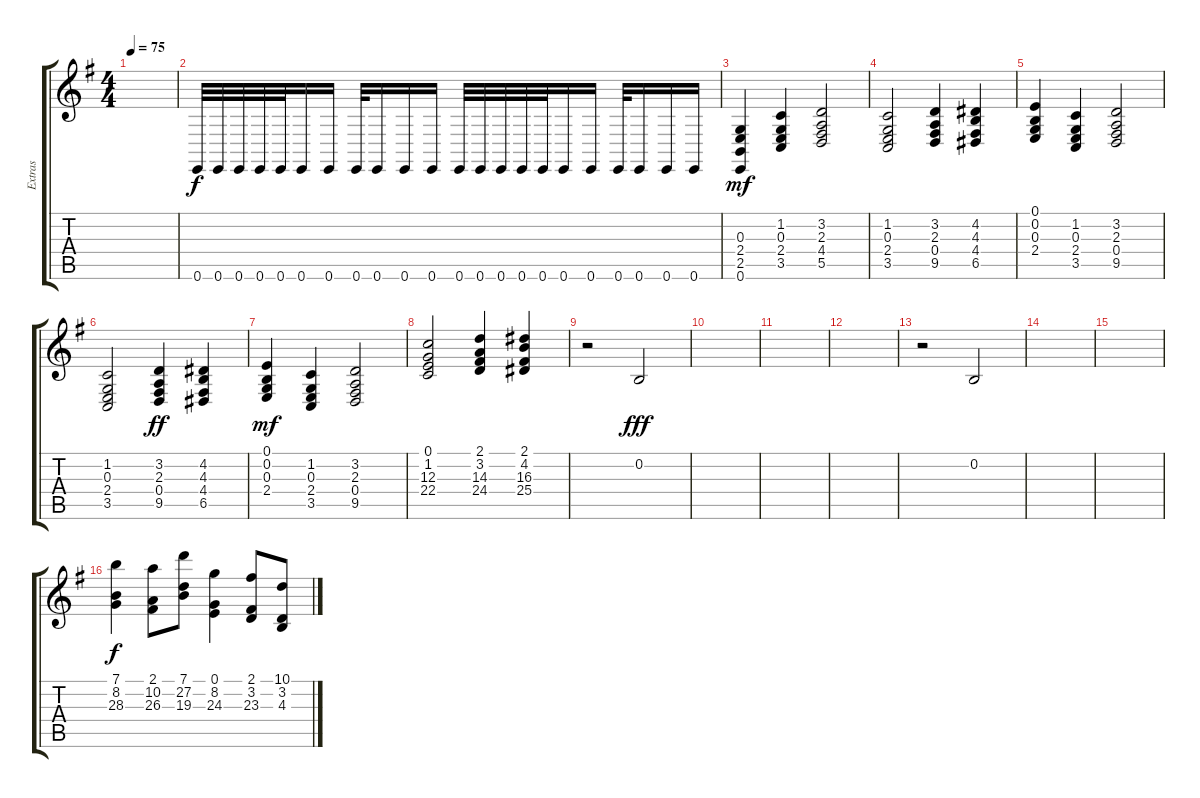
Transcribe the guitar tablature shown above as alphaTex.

\track ("Extras" "Extras") {instrument churchorgan}
\staff {score tabs}
\tuning (E4 B3 G3 D3 A2 E2) {hide}
\ts (4 4)
\tempo 75
\clef g2
\ks g
|
0.6.32{dy f instrument timpani} 0.6.32 0.6.32 0.6.32 0.6.32 0.6.16 0.6.16 0.6.32 0.6.16 0.6.16 0.6.16 0.6.32 0.6.32 0.6.32 0.6.32 0.6.32 0.6.16 0.6.16 0.6.32 0.6.16 0.6.16 0.6.16 |
(0.3 2.4 2.5 0.6).4{dy mf instrument churchorgan} (1.2 0.3 2.4 3.5).4 (3.2 2.3 4.4 5.5).2 |
(1.2 0.3 2.4 3.5).2 (3.2 2.3 0.4 9.5).4 (4.2 4.3 4.4 6.5).4 |
(0.1 0.2 0.3 2.4).4 (1.2 0.3 2.4 3.5).4 (3.2 2.3 0.4 9.5).2 |
(1.2 0.3 2.4 3.5).2 (3.2 2.3 0.4 9.5).4{dy ff} (4.2 4.3 4.4 6.5).4 |
(0.1 0.2 0.3 2.4).4{dy mf} (1.2 0.3 2.4 3.5).4 (3.2 2.3 0.4 9.5).2 |
(0.1 1.2 12.3 22.4).2 (2.1 3.2 14.3 24.4).4 (2.1 4.2 16.3 25.4).4 |
r.2{instrument reversecymbal} 0.2.2{dy fff} |
|
|
|
r.2 0.2.2 |
|
|
(7.1 8.2 28.3).4{dy f instrument choiraahs} (2.1 10.2 26.3).8 (7.1 27.2 19.3).8 (0.1 8.2 24.3).4 (2.1 3.2 23.3).8 (10.1 3.2 4.3).8
